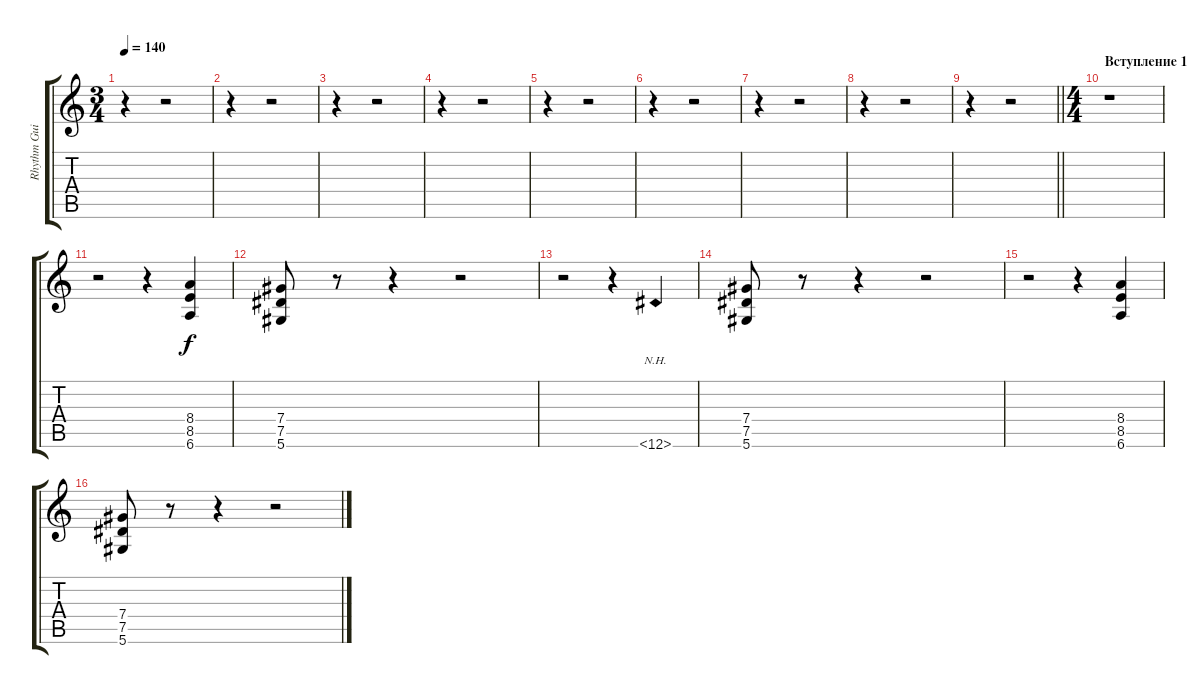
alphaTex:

\track ("Rhythm Guitar Right" "Rhythm Gui") {instrument distortionguitar}
\staff {score tabs}
\tuning (Eb4 Bb3 Gb3 Db3 Ab2 Eb2) {hide}
\ts (3 4)
\tempo 140
\clef g2
\ks c
r.4{dy f} r.2 |
r.4 r.2 |
r.4 r.2 |
r.4 r.2 |
r.4 r.2 |
r.4 r.2 |
r.4 r.2 |
r.4 r.2 |
\barLineRight lightlight
r.4 r.2 |
\ts (4 4)
\section ("" "Вступление 1")
r.1 |
r.2 r.4 (8.4 8.5 6.6).4 |
(7.4 7.5 5.6).8 r.8 r.4 r.2 |
r.2 r.4 6.6{nh}.4 |
(7.4 7.5 5.6).8 r.8 r.4 r.2 |
r.2 r.4 (8.4 8.5 6.6).4 |
(7.4 7.5 5.6).8 r.8 r.4 r.2
